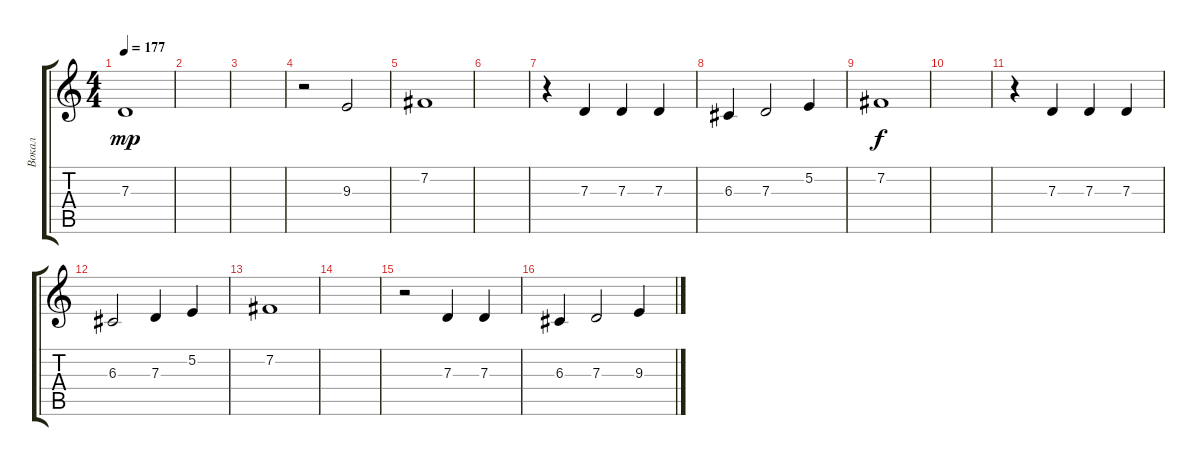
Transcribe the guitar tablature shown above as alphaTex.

\track ("Вокал" "Вокал") {instrument cello}
\staff {score tabs}
\tuning (E4 B3 G3 D3 A2 E2) {hide}
\ts (4 4)
\tempo 177
\clef g2
\ks c
7.3.1{dy mp} |
|
|
r.2 9.3.2 |
7.2.1 |
|
r.4 7.3.4 7.3.4 7.3.4 |
6.3.4 7.3.2 5.2.4 |
7.2.1{dy f} |
|
r.4 7.3.4 7.3.4 7.3.4 |
6.3.2 7.3.4 5.2.4 |
7.2.1 |
|
r.2 7.3.4 7.3.4 |
6.3.4 7.3.2 9.3.4
